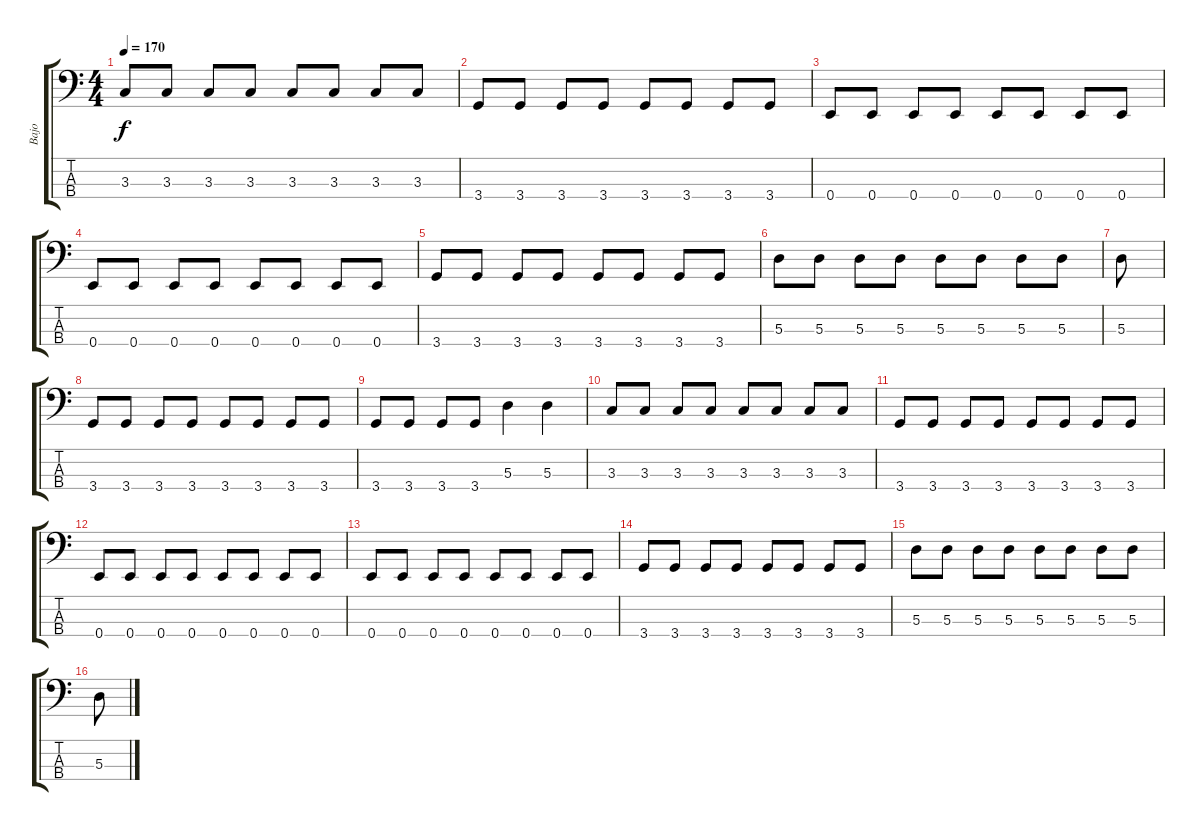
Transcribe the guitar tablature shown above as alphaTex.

\track ("Bajo" "Bajo") {instrument electricbassfinger}
\staff {score tabs}
\tuning (G2 D2 A1 E1) {hide}
\ts (4 4)
\tempo 170
\clef f4
\ks c
3.3.8{dy f} 3.3.8 3.3.8 3.3.8 3.3.8 3.3.8 3.3.8 3.3.8 |
3.4.8 3.4.8 3.4.8 3.4.8 3.4.8 3.4.8 3.4.8 3.4.8 |
0.4.8 0.4.8 0.4.8 0.4.8 0.4.8 0.4.8 0.4.8 0.4.8 |
0.4.8 0.4.8 0.4.8 0.4.8 0.4.8 0.4.8 0.4.8 0.4.8 |
3.4.8 3.4.8 3.4.8 3.4.8 3.4.8 3.4.8 3.4.8 3.4.8 |
5.3.8 5.3.8 5.3.8 5.3.8 5.3.8 5.3.8 5.3.8 5.3.8 |
5.3.8 |
3.4.8 3.4.8 3.4.8 3.4.8 3.4.8 3.4.8 3.4.8 3.4.8 |
3.4.8 3.4.8 3.4.8 3.4.8 5.3.4 5.3.4 |
3.3.8 3.3.8 3.3.8 3.3.8 3.3.8 3.3.8 3.3.8 3.3.8 |
3.4.8 3.4.8 3.4.8 3.4.8 3.4.8 3.4.8 3.4.8 3.4.8 |
0.4.8 0.4.8 0.4.8 0.4.8 0.4.8 0.4.8 0.4.8 0.4.8 |
0.4.8 0.4.8 0.4.8 0.4.8 0.4.8 0.4.8 0.4.8 0.4.8 |
3.4.8 3.4.8 3.4.8 3.4.8 3.4.8 3.4.8 3.4.8 3.4.8 |
5.3.8 5.3.8 5.3.8 5.3.8 5.3.8 5.3.8 5.3.8 5.3.8 |
5.3.8
